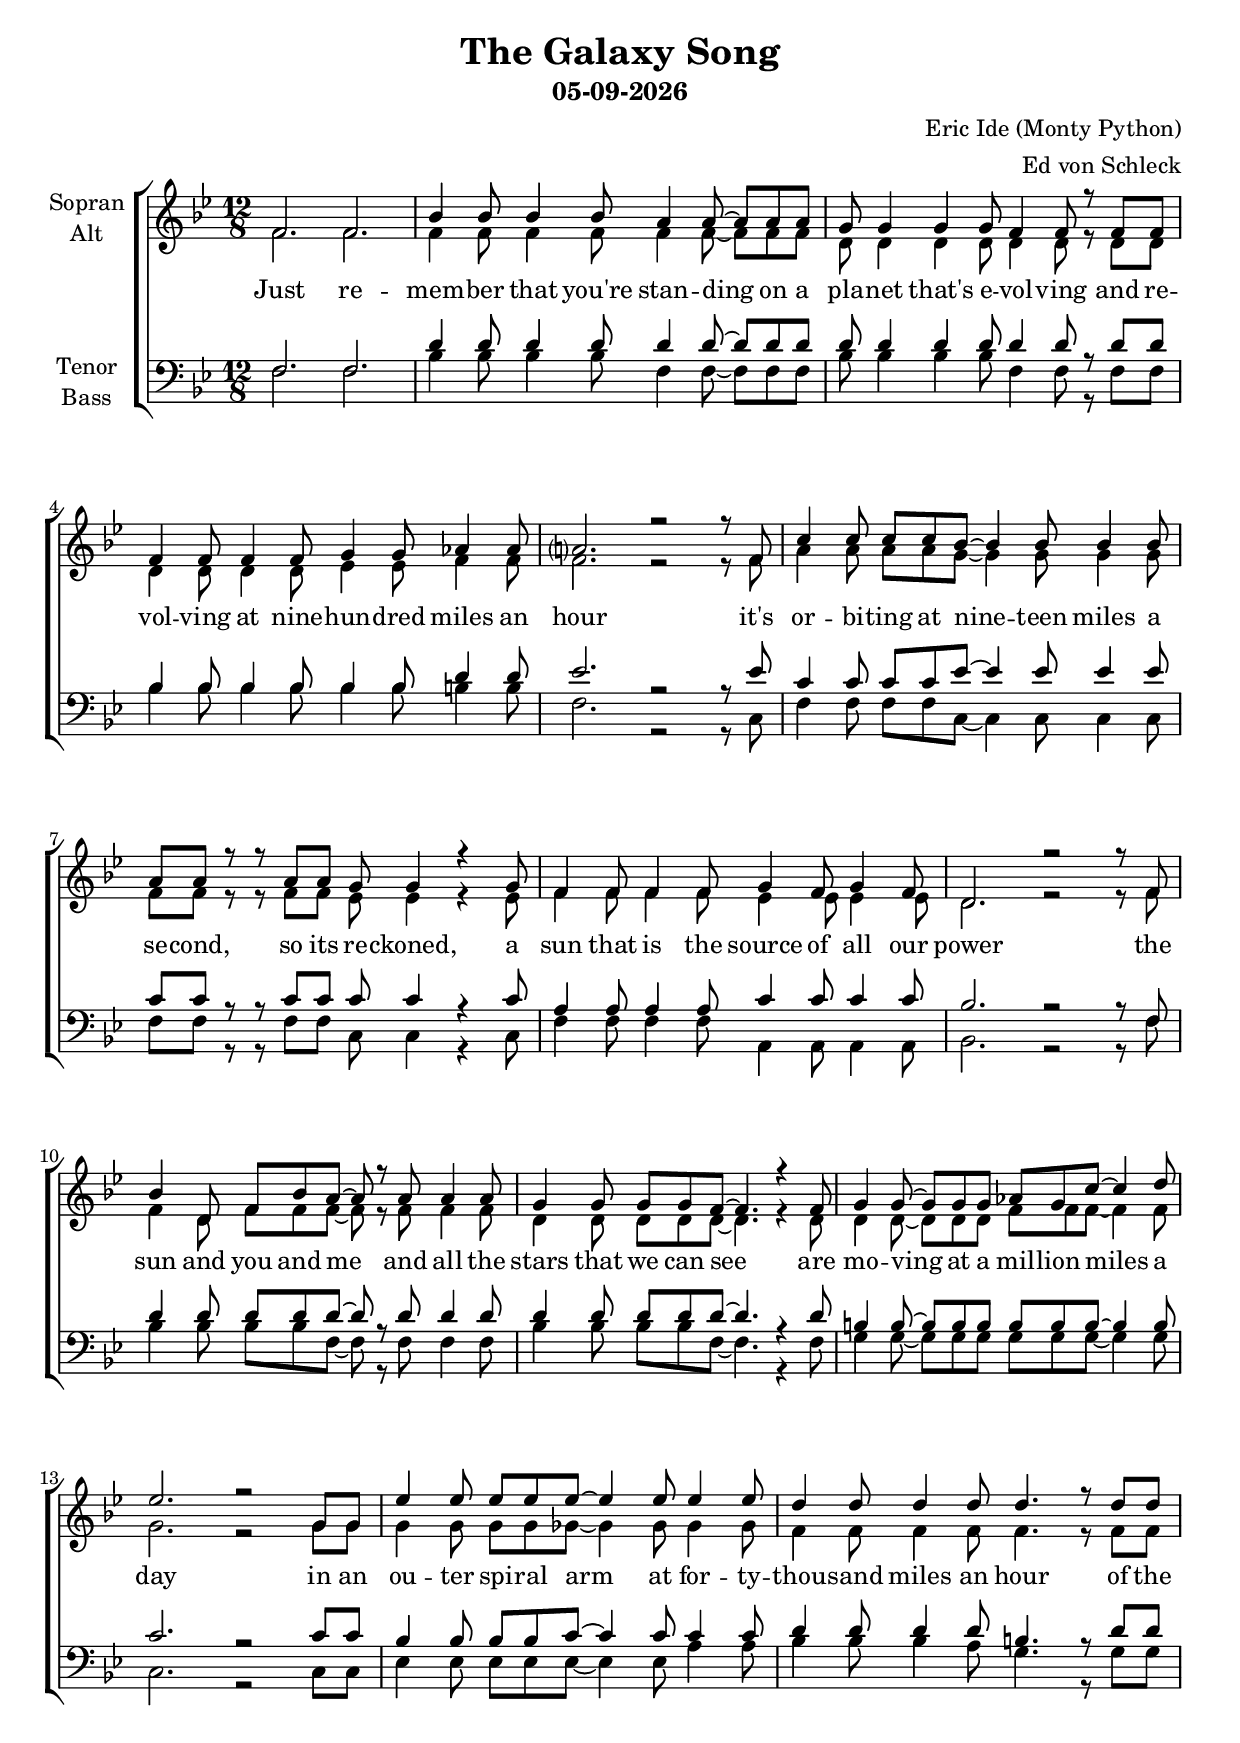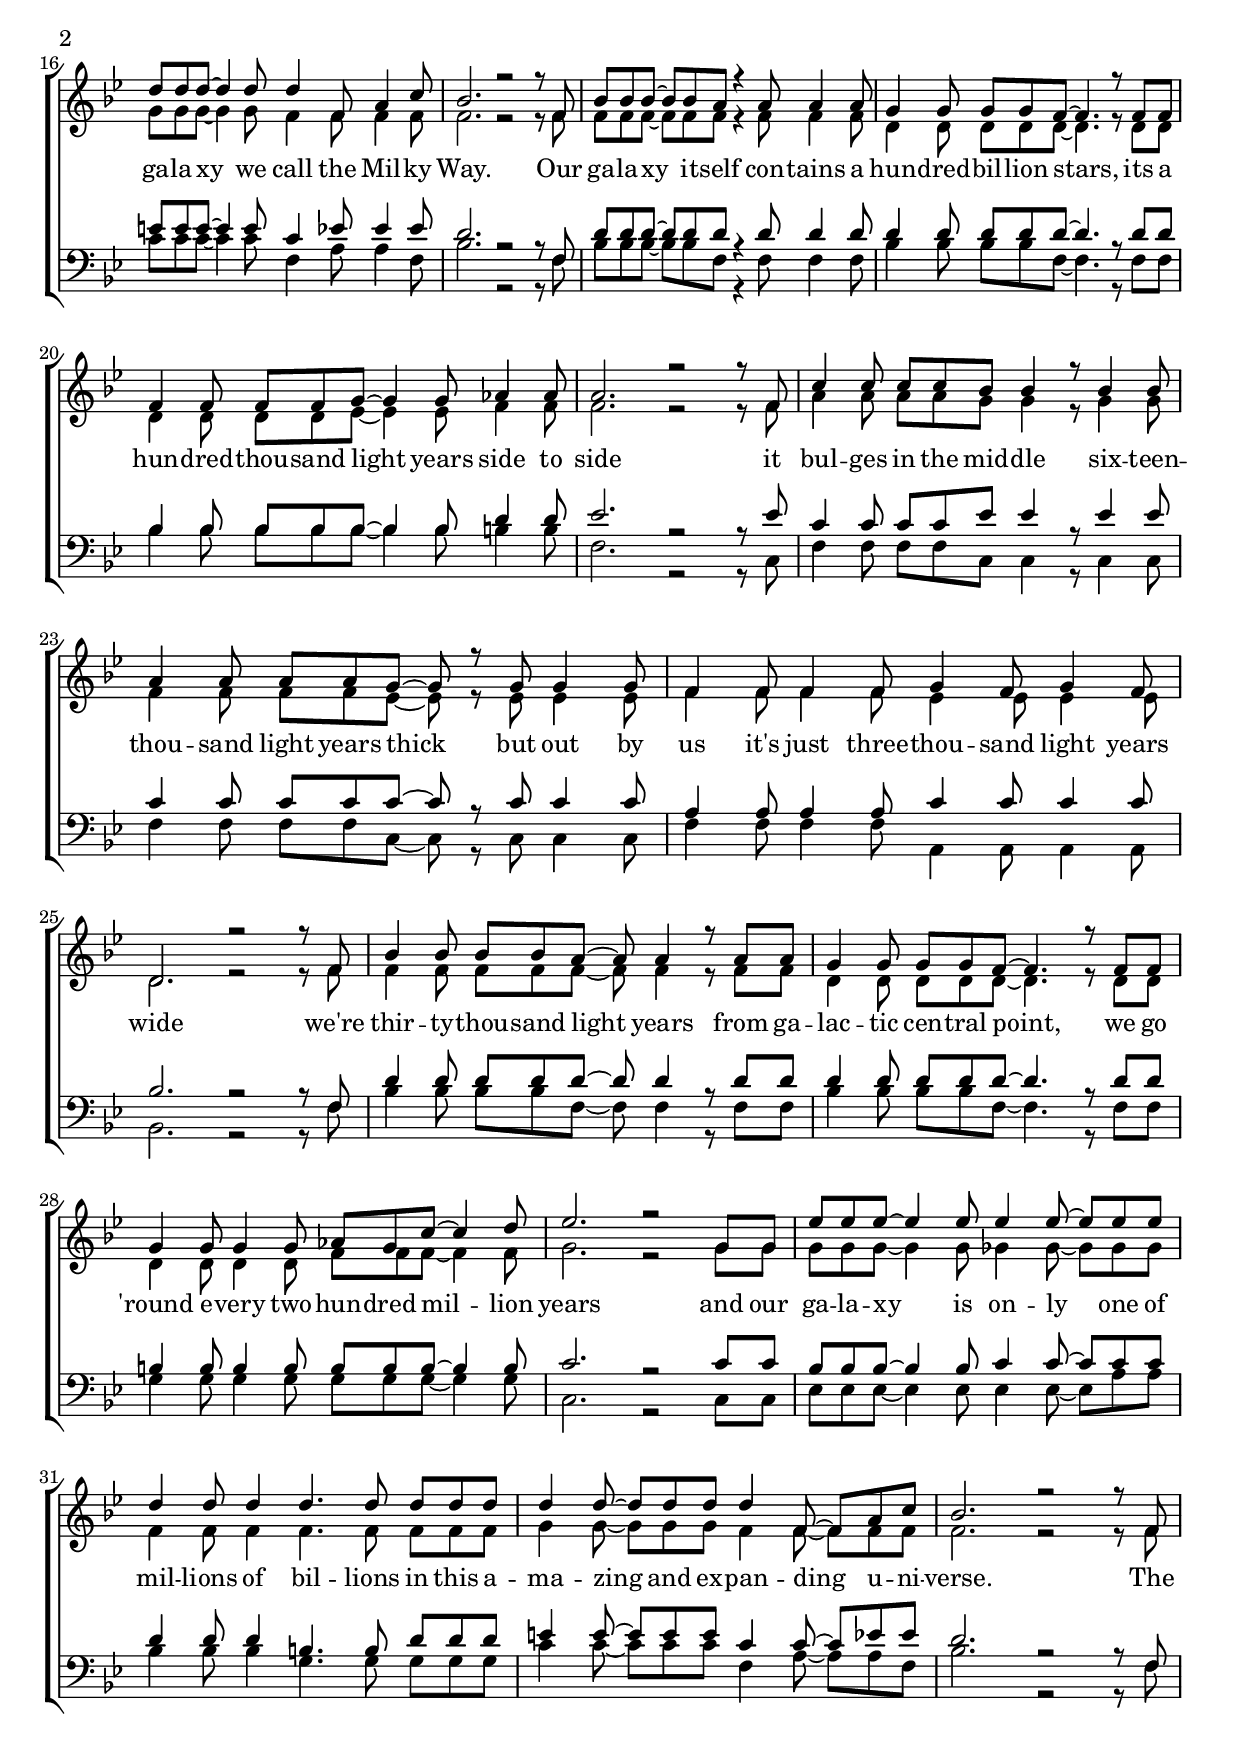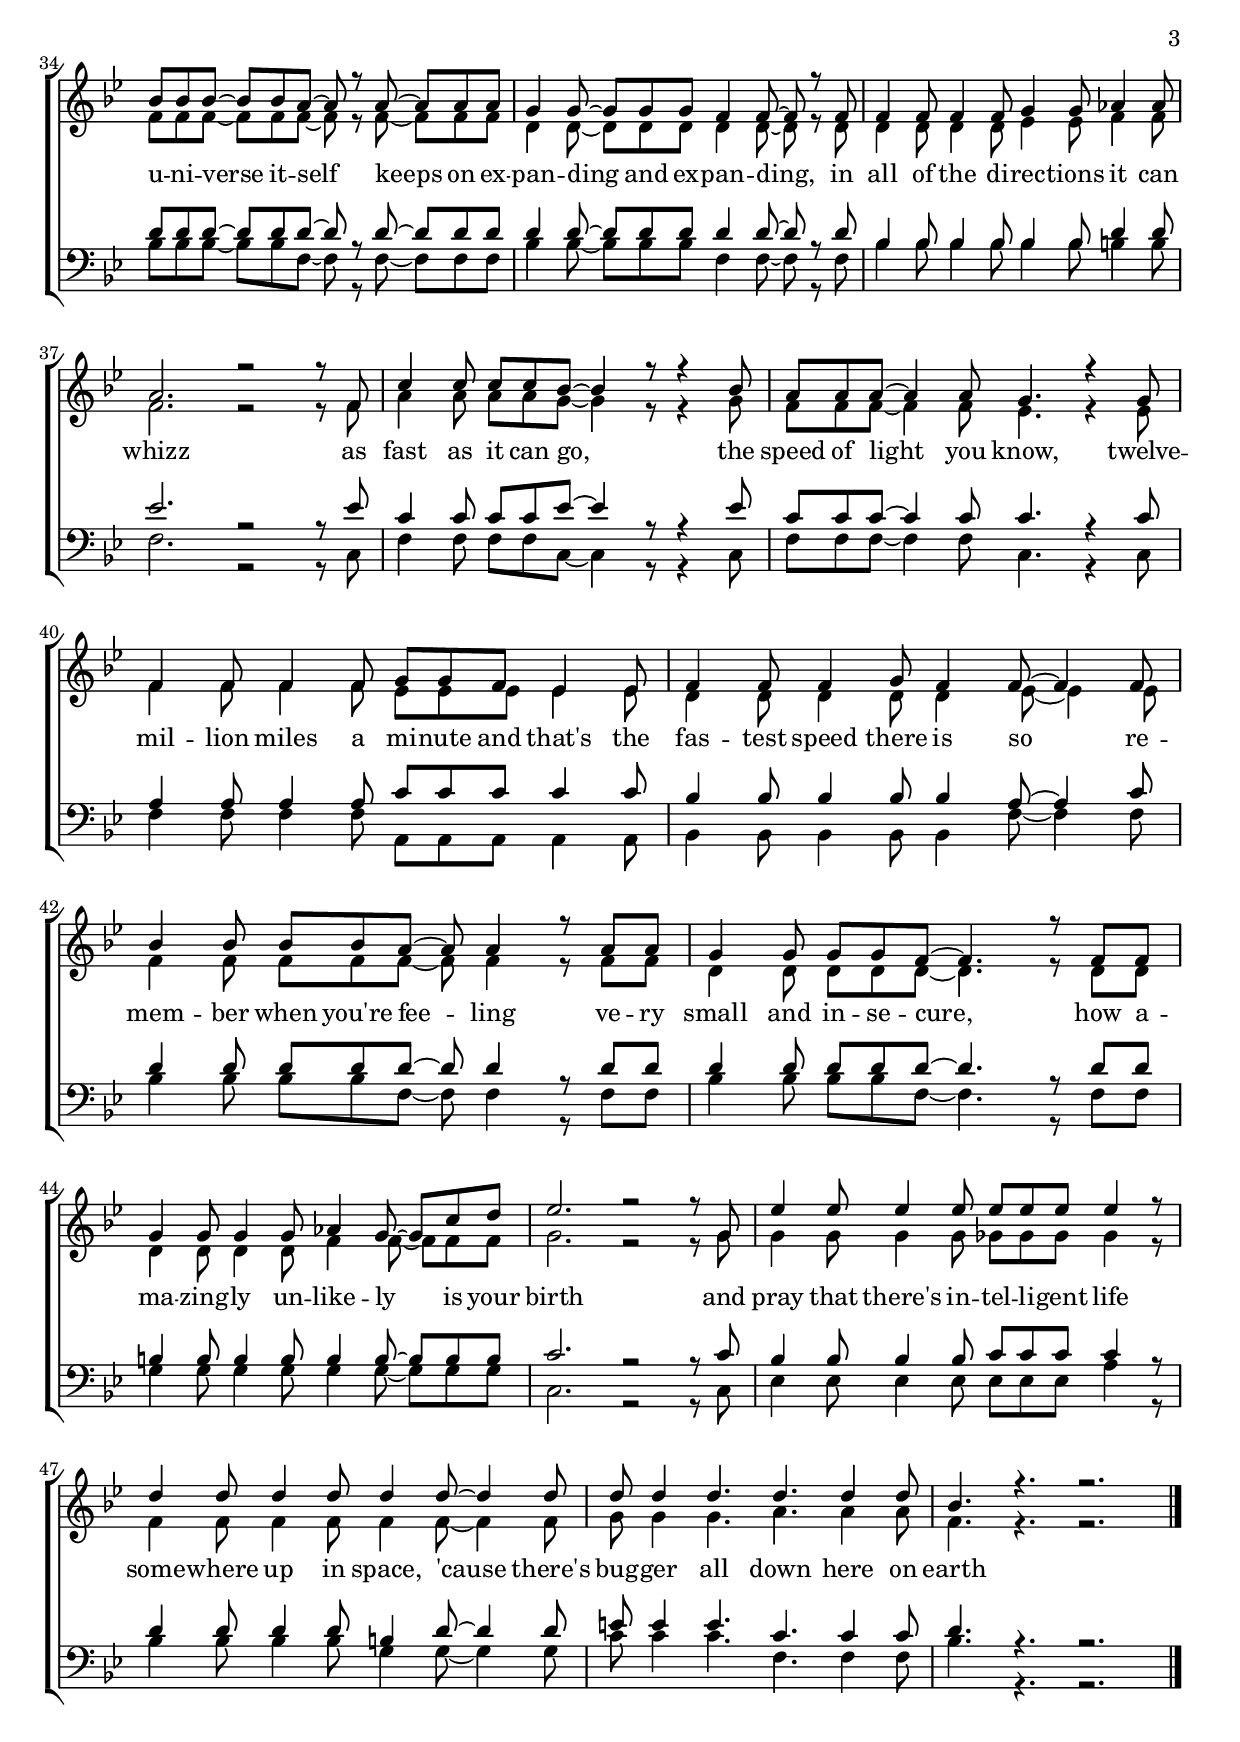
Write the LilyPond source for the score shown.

\version "2.16.2"
date = #(strftime "%d-%m-%Y" (localtime (current-time)))

\header {
  title = "The Galaxy Song"
  subtitle = \date
  composer = "Eric Ide (Monty Python)"
  arranger = "Ed von Schleck"
}

%Abschalten von Point&Click
#(ly:set-option 'point-and-click #f)

\paper {
  #(set-paper-size "a4")
}

global = {
  \key a \major
  \time 12/8
}

chordNames = \chordmode {
  \global
  \germanChords
  % Akkorde folgen hier.
  
}

soprano = \relative c' {
  \global
  e2. e
  
  a4 a8 a4 a8 gis4 gis8~ gis gis gis
  fis8 fis4 fis fis8 e4 e8 r e e
  e4 e8 e4 e8 fis4 fis8 g4 g8
  gis?2. r2 r8 e8
  
  b'4 b8 b b a~ a4 a8 a4 a8
  gis gis r r gis gis fis fis4 r fis8
  e4 e8 e4 e8 fis4 e8 fis4 e8
  cis2. r2 r8 e8
  
  a4 cis,8 e a gis~ gis r gis8 gis4 gis8 
  fis4 fis8 fis fis e~ e4. r4 e8
  fis4 fis8~ fis fis fis g fis b~ b4 cis8
  d2. r2 fis,8 fis
  
  d'4 d8 d d d~ d4 d8 d4 d8
  cis4 cis8 cis4 cis8 cis4. r8 cis cis
  cis cis cis~ cis4 cis8 cis4 e,8 gis4 b8
  a2. r2 r8 e8
    
  %%%%%%%%%
  a8 a a~ a a gis8 r4 gis8 gis4 gis8
  fis4 fis8 fis fis e~ e4. r8 e e
  e4 e8 e e fis8~ fis4 fis8 g4 g8
  gis2. r2 r8 e
  
  b'4 b8 b b a a4 r8 a4 a8
  gis4 gis8 gis gis fis~ fis r fis fis4 fis8
  e4 e8 e4 e8 fis4 e8 fis4 e8
  cis2. r2 r8 e
  
  a4 a8 a a gis~ gis gis4 r8 gis gis
  fis4 fis8 fis fis e~ e4. r8 e e
  fis4 fis8 fis4 fis8 g fis b~ b4 cis8
  d2. r2 fis,8 fis
  
  d'8 d d~ d4 d8 d4 d8~ d d d
  cis4 cis8 cis4 cis4. cis8 cis8 cis cis
  cis4 cis8~ cis8 cis cis cis4 e,8~ e gis b8
  a2. r2 r8 e
  
  %%%%%%%%%
  a8 a a~ a a gis~ gis r gis8~ gis gis gis
  fis4 fis8~ fis fis fis e4 e8~ e r e8
  e4 e8 e4 e8 fis4 fis8 g4 g8
  gis2. r2 r8 e
  
  b'4 b8 b b a~ a4 r8 r4 a8
  gis gis gis8~ gis4 gis8 fis4. r4 fis8
  e4 e8 e4 e8 fis fis e d4 d8
  e4 e8 e4 fis8 e4 e8~ e4 e8
  
  a4 a8 a a gis~ gis gis4 r8 gis gis
  fis4 fis8 fis fis e~ e4. r8 e e
  fis4 fis8 fis4 fis8 g4 fis8~ fis b cis8
  d2. r2 r8 fis,
  
  d'4 d8 d4 d8 d d d d4 r8
  cis4 cis8 cis4 cis8 cis4 cis8~ cis4 cis8
  cis8 cis4 cis4. cis cis4 cis8
  a4. r r2.
  
  \bar "|."
}

alto = \relative c' {
  \global
  e2. e
  
  e4 e8 e4 e8 e4 e8~ e e e
  cis8 cis4 cis cis8 cis4 cis8 r cis cis
  cis4 cis8 cis4 cis8 d4 d8 e4 e8
  e2. r2 r8 e8
  
  gis4 gis8 gis gis fis~ fis4 fis8 fis4 fis8
  e e r r e e d d4 r d8
  e4 e8 e4 e8 d4 d8 d4 d8
  cis2. r2 r8 e8
  
  e4 cis8 e e e~ e r e8 e4 e8 
  cis4 cis8 cis cis cis~ cis4. r4 cis8
  cis4 cis8~ cis cis cis e e e~ e4 e8
  fis2. r2 fis8 fis
  
  fis4 fis8 fis fis f~ f4 f8 f4 f8
  e4 e8 e4 e8 e4. r8 e e
  fis fis fis~ fis4 fis8 e4 e8 e4 e8
  e2. r2 r8 e
  
  %%%%%%%%%
  e8 e e~ e e e r4 e8 e4 e8
  cis4 cis8 cis cis cis~ cis4. r8 cis cis
  cis4 cis8 cis cis d~ d4 d8 e4 e8
  e2. r2 r8 e
  
  gis4 gis8 gis gis fis fis4 r8 fis4 fis8
  e4 e8 e e d~ d r d d4 d8
  e4 e8 e4 e8 d4 d8 d4 d8
  cis2. r2 r8 e
  
  e4 e8 e e e~ e e4 r8 e e
  cis4 cis8 cis cis cis~ cis4. r8 cis cis
  cis4 cis8 cis4 cis8 e e e~ e4 e8 
  fis2. r2 fis8 fis
  
  fis8 fis fis~ fis4 fis8 f4 f8~ f f f
  e4 e8 e4 e4. e8 e8 e e
  fis4 fis8~ fis8 fis fis e4 e8~ e e e8
  e2. r2 r8 e
  
  %%%%%%%%%
  e8 e e~ e e e~ e r e8~ e e e
  cis4 cis8~ cis cis cis cis4 cis8~ cis r cis8
  cis4 cis8 cis4 cis8 d4 d8 e4 e8
  e2. r2 r8 e
  
  gis4 gis8 gis gis fis~ fis4 r8 r4 fis8
  e e e8~ e4 e8 d4. r4 d8
  e4 e8 e4 e8 d d d d4 d8
  cis4 cis8 cis4 cis8 cis4 d8~ d4 d8
  
  e4 e8 e e e~ e e4 r8 e e
  cis4 cis8 cis cis cis~ cis4. r8 cis cis
  cis4 cis8 cis4 cis8 e4 e8~ e e e8
  fis2. r2 r8 fis
  
  fis4 fis8 fis4 fis8 f f f f4 r8
  e4 e8 e4 e8 e4 e8~ e4 e8
  fis8 fis4 fis4. gis gis4 gis8
  e4. r r2.
}

tenor = \relative c {
  \global
  e2. e
  
  cis'4 cis8 cis4 cis8 cis4 cis8~ cis cis cis
  cis8 cis4 cis cis8 cis4 cis8 r cis cis
  a4 a8 a4 a8 a4 a8 cis4 cis8
  d2. r2 r8 d
  
  b4 b8 b b d~ d4 d8 d4 d8
  b b r r b b b b4 r b8
  gis4 gis8 gis4 gis8 b4 b8 b4 b8
  a2. r2 r8 e8
  
  cis'4 cis8 cis cis cis~ cis r cis8 cis4 cis8 
  cis4 cis8 cis cis cis~ cis4. r4 cis8
  ais4 ais8~ ais ais ais ais ais ais~ ais4 ais8
  b2. r2 b8 b
  
  a4 a8 a a b~ b4 b8 b4 b8
  cis4 cis8 cis4 cis8 ais4. r8 cis cis
  dis dis dis~ dis4 dis8 b4 d8 d4 d8
  cis2. r2 r8 e,
  
  %%%%%%%%%
  cis'8 cis cis~ cis cis cis r4 cis8 cis4 cis8
  cis4 cis8 cis cis cis~ cis4. r8 cis cis
  a4 a8 a a a~ a4 a8 cis4 cis8
  d2. r2 r8 d
  
  b4 b8 b b d d4 r8 d4 d8
  b4 b8 b b b~ b r b b4 b8
  gis4 gis8 gis4 gis8 b4 b8 b4 b8
  a2. r2 r8 e
  
  cis'4 cis8 cis cis cis~ cis cis4 r8 cis cis
  cis4 cis8 cis cis cis~ cis4. r8 cis cis
  ais4 ais8 ais4 ais8 ais ais ais~ ais4 ais8 
  b2. r2 b8 b
  
  a8 a a~ a4 a8 b4 b8~ b b b
  cis4 cis8 cis4 ais4. ais8 cis8 cis cis
  dis4 dis8~ dis8 dis dis b4 b8~ b d d8
  cis2. r2 r8 e,
  
  %%%%%%%%%
  cis'8 cis cis~ cis cis cis~ cis r cis8~ cis cis cis
  cis4 cis8~ cis cis cis cis4 cis8~ cis r cis8
  a4 a8 a4 a8 a4 a8 cis4 cis8
  d2. r2 r8 d
  
  b4 b8 b b d~ d4 r8 r4 d8
  b b b8~ b4 b8 b4. r4 b8
  gis4 gis8 gis4 gis8 b b b b4 b8
  a4 a8 a4 a8 a4 gis8~ gis4 b8
  
  cis4 cis8 cis cis cis~ cis cis4 r8 cis cis
  cis4 cis8 cis cis cis~ cis4. r8 cis cis
  ais4 ais8 ais4 ais8 ais4 ais8~ ais ais ais8
  b2. r2 r8 b
  
  a4 a8 a4 a8 b b b b4 r8
  cis4 cis8 cis4 cis8 ais4 cis8~ cis4 cis8
  dis8 dis4 dis4. b b4 b8
  cis4. r r2.
}

bass = \relative c {
  \global
  e2. e
  
  a4 a8 a4 a8 e4 e8~ e e e
  a8 a4 a a8 e4 e8 r e e
  a4 a8 a4 a8 a4 a8 ais4 ais8
  e2. r2 r8 b
  
  e4 e8 e e b~ b4 b8 b4 b8
  e e r r e e b b4 r b8
  e4 e8 e4 e8 gis,4 gis8 gis4 gis8
  a2. r2 r8 e'
  
  a4 a8 a a e~ e r e8 e4 e8 
  a4 a8 a a e~ e4. r4 e8
  fis4 fis8~ fis fis fis fis fis fis~ fis4 fis8
  b,2. r2 b8 b
  
  d4 d8 d d d~ d4 d8 gis4 gis8
  a4 a8 a4 gis8 fis4. r8 fis fis
  b b b~ b4 b8 e,4 gis8 gis4 e8
  a2. r2 r8 e
  
  %%%%%%%%%
  a8 a a~ a a e r4 e8 e4 e8
  a4 a8 a a e~ e4. r8 e e
  a4 a8 a a a~ a4 a8 ais4 ais8
  e2. r2 r8 b
  
  e4 e8 e e b b4 r8 b4 b8
  e4 e8 e e b~ b r b b4 b8
  e4 e8 e4 e8 gis,4 gis8 gis4 gis8
  a2. r2 r8 e'
  
  a4 a8 a a e~ e e4 r8 e e
  a4 a8 a a e~ e4. r8 e e
  fis4 fis8 fis4 fis8 fis fis fis~ fis4 fis8 
  b,2. r2 b8 b
  
  d8 d d~ d4 d8 d4 d8~ d gis gis
  a4 a8 a4 fis4. fis8 fis8 fis fis
  b4 b8~ b8 b b e,4 gis8~ gis gis e8
  a2. r2 r8 e
  
  %%%%%%%%%
  a8 a a~ a a e~ e r e8~ e e e
  a4 a8~ a a a e4 e8~ e r e8
  a4 a8 a4 a8 a4 a8 ais4 ais8
  e2. r2 r8 b
  
  e4 e8 e e b~ b4 r8 r4 b8
  e e e8~ e4 e8 b4. r4 b8
  e4 e8 e4 e8 gis, gis gis gis4 gis8
  a4 a8 a4 a8 a4 e'8~ e4 e8
  
  a4 a8 a a e~ e e4 r8 e e
  a4 a8 a a e~ e4. r8 e e
  fis4 fis8 fis4 fis8 fis4 fis8~ fis fis fis8
  b,2. r2 r8 b
  
  d4 d8 d4 d8 d d d gis4 r8
  a4 a8 a4 a8 fis4 fis8~ fis4 fis8
  b8 b4 b4. e, e4 e8
  a4. r r2.
}

verse = \lyricmode {
  Just re -- mem -- ber that you're stan -- ding on a pla -- net that's e -- vol -- ving
  and re -- vol -- ving at nine -- hun -- dred miles an hour
  it's or -- bi -- ting at nine -- teen miles a se -- cond, so its re -- ckoned,
  a sun that is the source of all our power
  the sun and you and me and all the stars that we can see
  are mo -- ving at a mil -- lion miles a day
  in an ou -- ter spi -- ral arm at for -- ty -- thou -- sand miles an hour
  of the ga -- la -- xy we call the Mil -- ky Way.

  Our ga -- la -- xy it -- self con -- tains a hun -- dred -- bil -- lion stars,
  its a hun -- dred -- thou -- sand light years side to side
  it bul -- ges in the mid -- dle six -- teen -- thou -- sand light years thick
  but out by us it's just three -- thou -- sand light years wide
  we're thir -- ty -- thou -- sand light years from ga -- lac -- tic cen -- tral point,
  we go 'round e -- very two -- hun -- dred mil -- lion years
  and our ga -- la -- xy is on -- ly one of mil -- lions of bil -- lions
  in this a -- ma -- zing and ex -- pan -- ding u -- ni -- verse.
  
  The u -- ni -- verse it -- self keeps on ex -- pan -- ding and ex -- pan -- ding,
  in all of the di -- rec -- tions it can whizz
  as fast as it can go, the speed of light you know,
  twelve -- mil -- lion miles a mi -- nute and that's the fas -- test speed there is
  so re -- mem -- ber when you're fee -- ling ve -- ry small and in -- se -- cure,
  how a -- ma -- zing -- ly un -- like -- ly is your birth
  and pray that there's in -- tel -- li -- gent life some -- where up in space,
  'cause there's bug -- ger all down here on earth
}

verseTwo = \lyricmode {
}
chordsPart = \new ChordNames \chordNames

choirPart = \new ChoirStaff <<
  \new Staff \with {
    instrumentName = \markup \center-column { "Sopran" "Alt" }
  } <<
    \new Voice = "soprano" { \voiceOne \transpose a bes { \soprano } }
    \new Voice = "alto" { \voiceTwo \transpose a bes { \alto } }
  >>
  \new Lyrics \lyricsto "soprano" \verse
  \new Staff \with {
    instrumentName = \markup \center-column { "Tenor" "Bass" }
  } <<
    \clef bass
    \new Voice = "tenor" { \voiceOne \transpose a bes { \tenor } }
    \new Voice = "bass" { \voiceTwo \transpose a bes { \bass } }
  >>
>>

\score {
  <<
    \chordsPart
    \choirPart
  >>
  \layout { }
  \midi {
    \context {
      \Score
      tempoWholesPerMinute = #(ly:make-moment 140 4)
    }
  }
}
